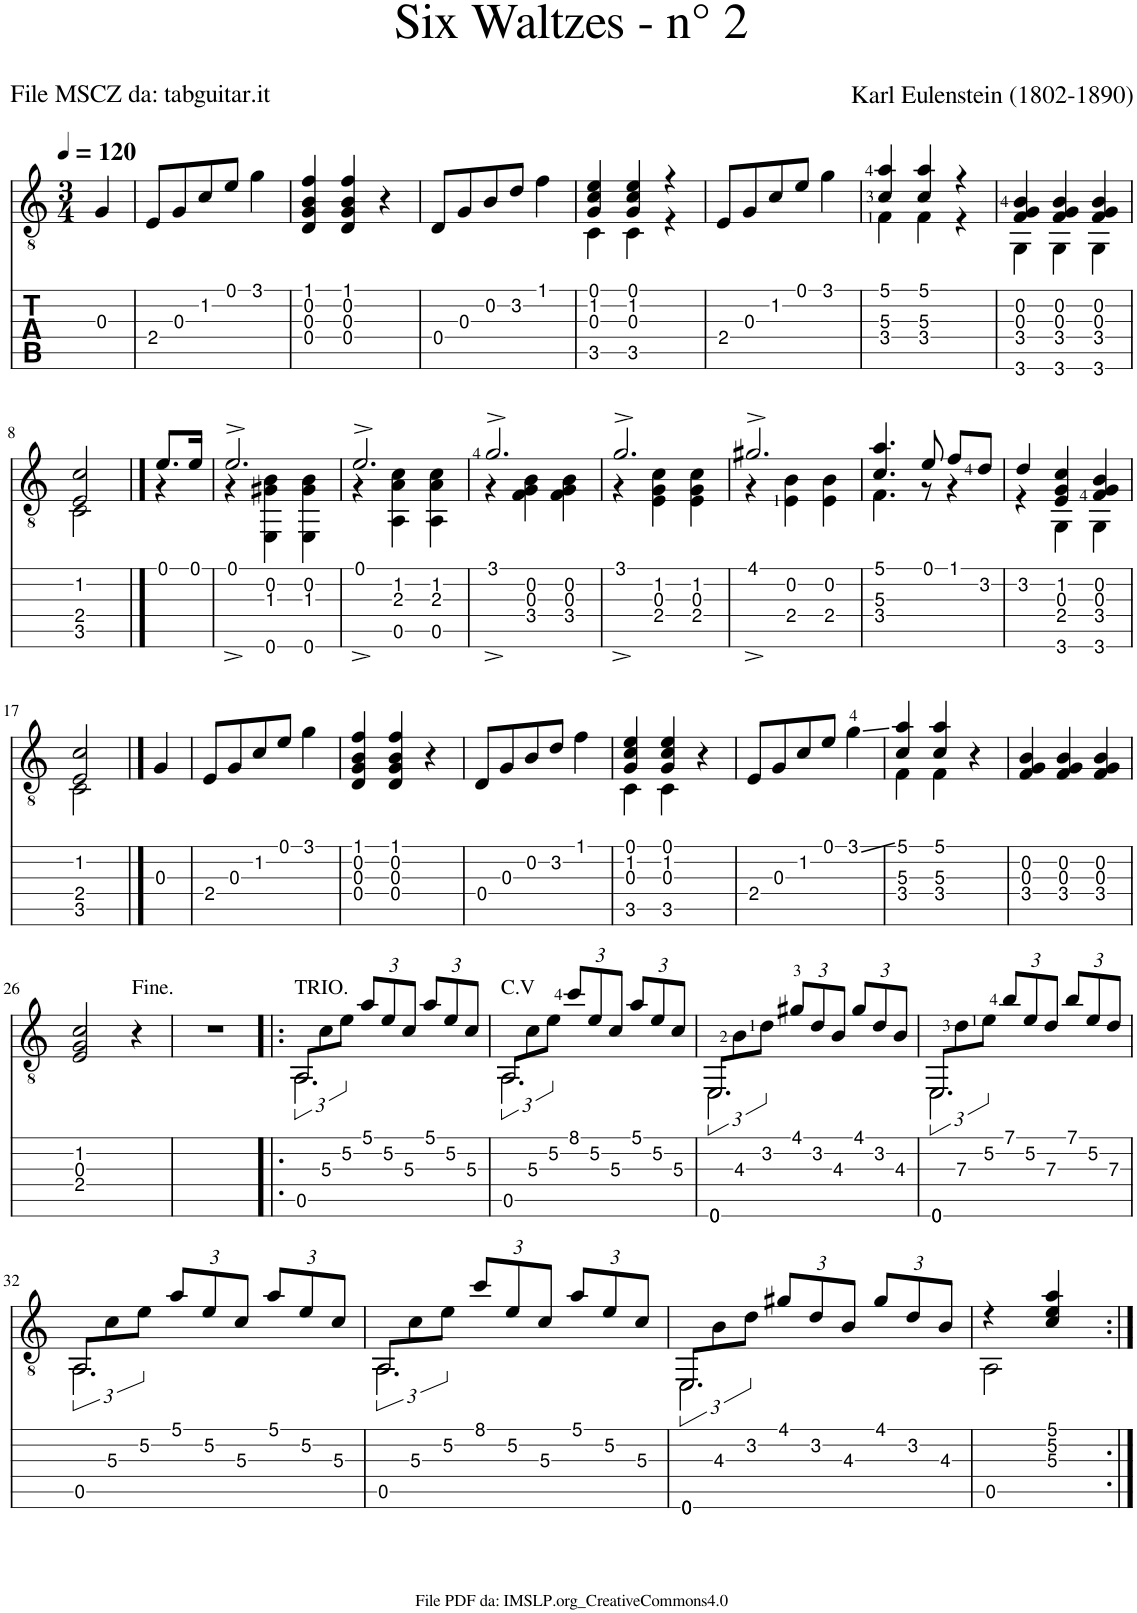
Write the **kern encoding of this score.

**kern	**kern
*part1	*part1
*staff2	*staff1
*I"Guitar	*
*I'Guit.	*
*stria6	*
*	*clefGv2
*k[]	*k[]
*M3/4	*M3/4
*MM120	*MM120
=	=
4G	4G/
=1	=1
8EL	8E/L
8GJ	8G/
8cL	8c/
8eJ	8e/J
4g	4g\
=2	=2
4D 4G 4B 4f	4D/ 4G/ 4B/ 4f/
4D 4G 4B 4f	4D/ 4G/ 4B/ 4f/
4r	4r
=3	=3
8DL	8D/L
8GJ	8G/
8BL	8B/
8dJ	8d/J
4f	4f\
=4	=4
*^	*^
4G 4c 4e	4C	4G/ 4c/ 4e/	4C\
4G 4c 4e	4C	4G/ 4c/ 4e/	4C\
4r	4r	4r	4r
*v	*v	*	*
*	*v	*v
=5	=5
8EL	8E/L
8GJ	8G/
8cL	8c/
8eJ	8e/J
4g	4g\
=6	=6
*^	*^
4c 4a	4F	4c/ 4a/	4F\
4c 4a	4F	4c/ 4a/	4F\
4r	4r	4r	4r
=7	=7	=7	=7
4F 4G 4B	4GG	4F/ 4G/ 4B/	4GG\
4F 4G 4B	4GG	4F/ 4G/ 4B/	4GG\
4F 4G 4B	4GG	4F/ 4G/ 4B/	4GG\
!!LO:LB:g=z	!!
=8	=8	=8	=8
2E 2c	2C	2E/ 2c/	2C\
==9	==9	==9	==9
8.eL	4r	8.e/L	4r
16eJk	.	16e/Jk	.
=10	=10	=10	=10
2.e^	4r	2.e^/	4r
.	4EE 4G# 4B	.	4EE\ 4G#X\ 4B\
.	4EE 4G# 4B	.	4EE\ 4G#\ 4B\
=11	=11	=11	=11
2.e^	4r	2.e^/	4r
.	4AA 4A 4c	.	4AA\ 4A\ 4c\
.	4AA 4A 4c	.	4AA\ 4A\ 4c\
=12	=12	=12	=12
2.g^	4r	2.g^/	4r
.	4F 4G 4B	.	4F\ 4G\ 4B\
.	4F 4G 4B	.	4F\ 4G\ 4B\
=13	=13	=13	=13
2.g^	4r	2.g^/	4r
.	4E 4G 4c	.	4E\ 4G\ 4c\
.	4E 4G 4c	.	4E\ 4G\ 4c\
=14	=14	=14	=14
2.g#^	4r	2.g#X^/	4r
.	4E 4B	.	4E\ 4B\
.	4E 4B	.	4E\ 4B\
=15	=15	=15	=15
4.c 4.a	4.F	4.c/ 4.a/	4.F\
8e	8r	8e/	8r
8fL	4r	8f/L	4r
8dJ	.	8d/J	.
=16	=16	=16	=16
4d	4r	4d/	4r
4E 4G 4c	4GG	4E/ 4G/ 4c/	4GG\
4F 4G 4B	4GG	4F/ 4G/ 4B/	4GG\
!!LO:LB:g=z	!!
=17	=17	=17	=17
2E 2c	2C	2E/ 2c/	2C\
*v	*v	*	*
*	*v	*v
==18	==18
4G	4G/
=19	=19
8EL	8E/L
8GJ	8G/
8cL	8c/
8eJ	8e/J
4g	4g\
=20	=20
4D 4G 4B 4f	4D/ 4G/ 4B/ 4f/
4D 4G 4B 4f	4D/ 4G/ 4B/ 4f/
4r	4r
=21	=21
8DL	8D/L
8GJ	8G/
8BL	8B/
8dJ	8d/J
4f	4f\
=22	=22
*^	*^
4G 4c 4e	4C	4G/ 4c/ 4e/	4C\
4G 4c 4e	4C	4G/ 4c/ 4e/	4C\
4r	4ryy	4r	4ryy
*v	*v	*	*
*	*v	*v
=23	=23
8EL	8E/L
8GJ	8G/
8cL	8c/
8eJ	8e/J
4g	4g\
=24	=24
*^	*^
4c 4a	4F	4c/ 4a/	4F\
4c 4a	4F	4c/ 4a/	4F\
4r	4ryy	4r	4ryy
*v	*v	*	*
*	*v	*v
=25	=25
4F 4G 4B	4F/ 4G/ 4B/
4F 4G 4B	4F/ 4G/ 4B/
4F 4G 4B	4F/ 4G/ 4B/
!!LO:LB:g=z
=26	=26
2E 2G 2c	2E/ 2G/ 2c/
4r	4r
=27	=27
2.r	2.r
=28!|:	=28!|:
*Xbrackettup	*
*^	*
!	!	!LO:TX:a:t=TRIO.
!	!	!LO:N:head=open
*	*	*^
12AAL	2.AA	12AA/L	2.AA\
12c	.	12c\	.
12eJ	.	12e\J	.
*	*	*Xbrackettup	*
12aL	.	12a/L	.
12e	.	12e/	.
12cJ	.	12c/J	.
12aL	.	12a/L	.
12e	.	12e/	.
12cJ	.	12c/J	.
=29	=29	=29	=29
*	*	*brackettup	*
!	!	!LO:TX:a:t=C.V	!
!	!	!LO:N:head=open	!
12AAL	2.AA	12AA/L	2.AA\
12c	.	12c\	.
12eJ	.	12e\J	.
*	*	*Xbrackettup	*
12ccL	.	12cc/L	.
12e	.	12e/	.
12cJ	.	12c/J	.
12aL	.	12a/L	.
12e	.	12e/	.
12cJ	.	12c/J	.
=30	=30	=30	=30
*	*	*brackettup	*
!	!	!LO:N:head=open	!
12EEL	2.EE	12EE/L	2.EE\
12B	.	12B\	.
12dJ	.	12d\J	.
*	*	*Xbrackettup	*
12g#L	.	12g#X/L	.
12d	.	12d/	.
12BJ	.	12B/J	.
12g#L	.	12g#/L	.
12d	.	12d/	.
12BJ	.	12B/J	.
=31	=31	=31	=31
*	*	*brackettup	*
!	!	!LO:N:head=open	!
12EEL	2.EE	12EE/L	2.EE\
12d	.	12d\	.
12eJ	.	12e\J	.
*	*	*Xbrackettup	*
12bL	.	12b/L	.
12e	.	12e/	.
12dJ	.	12d/J	.
12bL	.	12b/L	.
12e	.	12e/	.
12dJ	.	12d/J	.
!!LO:LB:g=z	!!
=32	=32	=32	=32
*	*	*brackettup	*
!	!	!LO:N:head=open	!
12AAL	2.AA	12AA/L	2.AA\
12c	.	12c\	.
12eJ	.	12e\J	.
*	*	*Xbrackettup	*
12aL	.	12a/L	.
12e	.	12e/	.
12cJ	.	12c/J	.
12aL	.	12a/L	.
12e	.	12e/	.
12cJ	.	12c/J	.
=33	=33	=33	=33
*	*	*brackettup	*
!	!	!LO:N:head=open	!
12AAL	2.AA	12AA/L	2.AA\
12c	.	12c\	.
12eJ	.	12e\J	.
*	*	*Xbrackettup	*
12ccL	.	12cc/L	.
12e	.	12e/	.
12cJ	.	12c/J	.
12aL	.	12a/L	.
12e	.	12e/	.
12cJ	.	12c/J	.
=34	=34	=34	=34
*	*	*brackettup	*
!	!	!LO:N:head=open	!
12EEL	2.EE	12EE/L	2.EE\
12B	.	12B\	.
12dJ	.	12d\J	.
*	*	*Xbrackettup	*
12g#L	.	12g#X/L	.
12d	.	12d/	.
12BJ	.	12B/J	.
12g#L	.	12g#/L	.
12d	.	12d/	.
12BJ	.	12B/J	.
=35	=35	=35	=35
4r	2AA	4r	2AA\
4c 4e 4a	.	4c/ 4e/ 4a/	.
*v	*v	*	*
*	*v	*v
=:|!	=:|!
*-	*-
